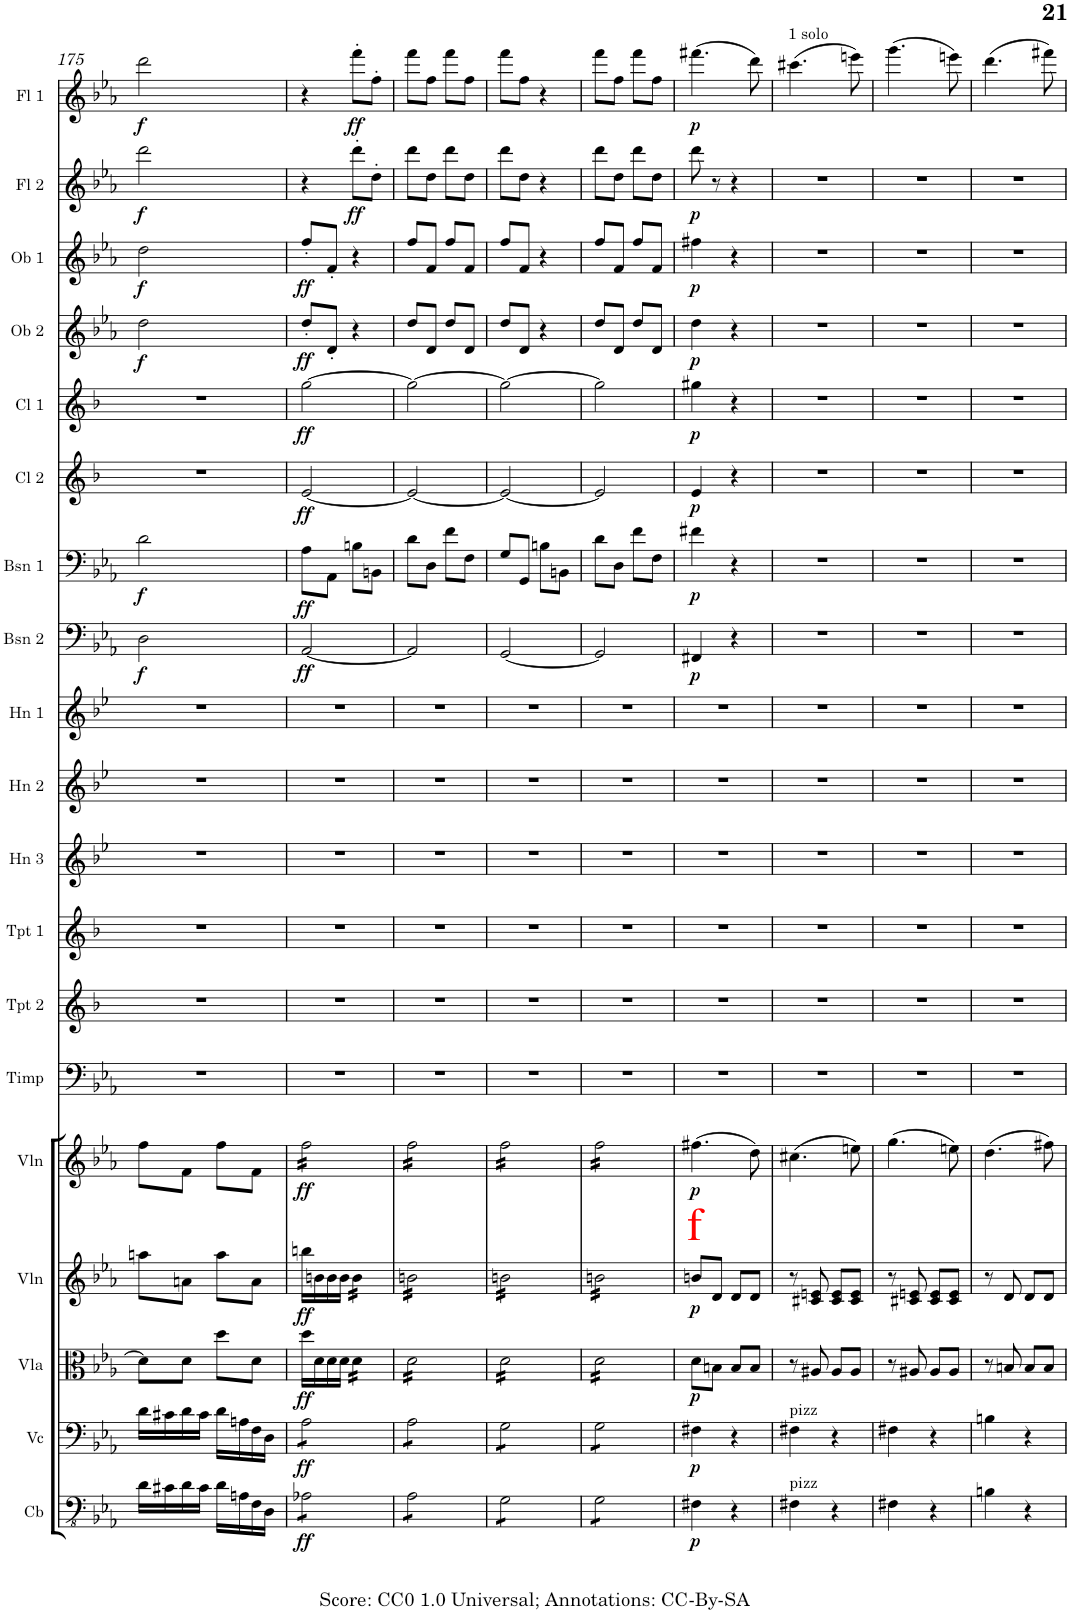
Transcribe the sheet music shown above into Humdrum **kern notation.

**kern	**dynam	**kern	**dynam	**kern	**dynam	**kern	**dynam	**kern	**text	**dynam	**kern	**kern	**kern	**kern	**kern	**kern	**kern	**dynam	**kern	**dynam	**kern	**dynam	**kern	**dynam	**kern	**dynam	**kern	**dynam	**kern	**dynam	**kern	**dynam
*part19	*part19	*part18	*part18	*part17	*part17	*part16	*part16	*part15	*part15	*part15	*part14	*part13	*part12	*part11	*part10	*part9	*part8	*part8	*part7	*part7	*part6	*part6	*part5	*part5	*part4	*part4	*part3	*part3	*part2	*part2	*part1	*part1
*staff19	*staff19	*staff18	*staff18	*staff17	*staff17	*staff16	*staff16	*staff15	*staff15	*staff15	*staff14	*staff13	*staff12	*staff11	*staff10	*staff9	*staff8	*staff8	*staff7	*staff7	*staff6	*staff6	*staff5	*staff5	*staff4	*staff4	*staff3	*staff3	*staff2	*staff2	*staff1	*staff1
*I"Contrabass	*	*I"Violoncello	*	*I"Viola	*	*I"Violin	*	*I"Violin	*	*	*I"Timpani	*I"Bb Trumpet 2	*I"Bb Trumpet 1	*I"F Horn 3	*I"F Horn 2	*I"F Horn 1	*I"Bassoon 2	*	*I"Bassoon 1	*	*I"Bb Clarinet 2	*	*I"Bb Clarinet 1	*	*I"Oboe 2	*	*I"Oboe 1	*	*I"Flute 2	*	*I"Flute 1	*
*I'Cb	*	*I'Vc	*	*I'Vla	*	*I'Vln	*	*I'Vln	*	*	*I'Timp	*I'Tpt 2	*I'Tpt 1	*I'Hn 3	*I'Hn 2	*I'Hn 1	*I'Bsn 2	*	*I'Bsn 1	*	*I'Cl 2	*	*I'Cl 1	*	*I'Ob 2	*	*I'Ob 1	*	*I'Fl 2	*	*I'Fl 1	*
!!LO:PB:g=z
*clefFv4	*	*clefF4	*	*clefC3	*	*clefG2	*	*clefG2	*	*	*clefF4	*clefG2	*clefG2	*clefG2	*clefG2	*clefG2	*clefF4	*	*clefF4	*	*clefG2	*	*clefG2	*	*clefG2	*	*clefG2	*	*clefG2	*	*clefG2	*
*	*	*	*	*	*	*	*	*	*	*	*	*Trd1c2	*Trd1c2	*Trd4c7	*Trd4c7	*Trd4c7	*	*	*	*	*Trd1c2	*	*Trd1c2	*	*	*	*	*	*	*	*	*
*k[b-e-a-]	*	*k[b-e-a-]	*	*k[b-e-a-]	*	*k[b-e-a-]	*	*k[b-e-a-]	*	*	*k[b-e-a-]	*k[b-]	*k[b-]	*k[b-e-]	*k[b-e-]	*k[b-e-]	*k[b-e-a-]	*	*k[b-e-a-]	*	*k[b-]	*	*k[b-]	*	*k[b-e-a-]	*	*k[b-e-a-]	*	*k[b-e-a-]	*	*k[b-e-a-]	*
*M2/4	*	*M2/4	*	*M2/4	*	*M2/4	*	*M2/4	*	*	*M2/4	*M2/4	*M2/4	*M2/4	*M2/4	*M2/4	*M2/4	*	*M2/4	*	*M2/4	*	*M2/4	*	*M2/4	*	*M2/4	*	*M2/4	*	*M2/4	*
=175	=175	=175	=175	=175	=175	=175	=175	=175	=175	=175	=175	=175	=175	=175	=175	=175	=175	=175	=175	=175	=175	=175	=175	=175	=175	=175	=175	=175	=175	=175	=175	=175
!	!	!	!	!	!	!	!	!	!	!	!	!	!	!	!	!	!	!LO:DY:b	!	!LO:DY:b	!	!	!	!	!	!LO:DY:b	!	!LO:DY:b	!	!LO:DY:b	!	!LO:DY:b
16D\LL	.	16d\LL	.	8d\L]	.	8aan\L	.	8ff\L	.	.	2r	2r	2r	2r	2r	2r	2D\	f	2d\	f	2r	.	2r	.	2dd\	f	2dd\	f	2ddd\	f	2ddd\	f
16C#X\	.	16c#X\	.	.	.	.	.	.	.	.	.	.	.	.	.	.	.	.	.	.	.	.	.	.	.	.	.	.	.	.	.	.
16D\	.	16d\	.	8d\J	.	8an\J	.	8f\J	.	.	.	.	.	.	.	.	.	.	.	.	.	.	.	.	.	.	.	.	.	.	.	.
16C#\JJ	.	16c#\JJ	.	.	.	.	.	.	.	.	.	.	.	.	.	.	.	.	.	.	.	.	.	.	.	.	.	.	.	.	.	.
16D\LL	.	16d\LL	.	8dd\L	.	8aa\L	.	8ff\L	.	.	.	.	.	.	.	.	.	.	.	.	.	.	.	.	.	.	.	.	.	.	.	.
16AAn\	.	16An\	.	.	.	.	.	.	.	.	.	.	.	.	.	.	.	.	.	.	.	.	.	.	.	.	.	.	.	.	.	.
16FF\	.	16F\	.	8d\J	.	8a\J	.	8f\J	.	.	.	.	.	.	.	.	.	.	.	.	.	.	.	.	.	.	.	.	.	.	.	.
16DD\JJ	.	16D\JJ	.	.	.	.	.	.	.	.	.	.	.	.	.	.	.	.	.	.	.	.	.	.	.	.	.	.	.	.	.	.
=176	=176	=176	=176	=176	=176	=176	=176	=176	=176	=176	=176	=176	=176	=176	=176	=176	=176	=176	=176	=176	=176	=176	=176	=176	=176	=176	=176	=176	=176	=176	=176	=176
!	!LO:DY:b	!	!LO:DY:b	!	!LO:DY:b	!	!LO:DY:b	!	!	!LO:DY:b	!	!	!	!	!	!	!	!LO:DY:b	!	!LO:DY:b	!	!LO:DY:b	!	!LO:DY:b	!	!LO:DY:b	!	!LO:DY:b	!	!	!	!
*tremolo	*	*	*	*	*	*	*	*	*	*	*	*	*	*	*	*	*	*	*	*	*	*	*	*	*	*	*	*	*	*	*	*
*	*	*tremolo	*	*	*	*	*	*	*	*	*	*	*	*	*	*	*	*	*	*	*	*	*	*	*	*	*	*	*	*	*	*
*	*	*	*	*	*	*	*	*tremolo	*	*	*	*	*	*	*	*	*	*	*	*	*	*	*	*	*	*	*	*	*	*	*	*
8AA-X\L	ff	8A-\L	ff	16dd\LL	ff	16bbn\LL	ff	16ff\LL	.	ff	2r	2r	2r	2r	2r	2r	[2AA-/	ff	8A-\L	ff	[2e/	ff	[2gg\	ff	8dd'/L	ff	8ff'/L	ff	4r	.	4r	.
.	.	.	.	16d\	.	16bn\	.	16ff\	.	.	.	.	.	.	.	.	.	.	.	.	.	.	.	.	.	.	.	.	.	.	.	.
8AA-X\	.	8A-\	.	16d\	.	16b\	.	16ff\	.	.	.	.	.	.	.	.	.	.	8AA-\J	.	.	.	.	.	8d'/J	.	8f'/J	.	.	.	.	.
.	.	.	.	16d\JJ	.	16b\JJ	.	16ff\	.	.	.	.	.	.	.	.	.	.	.	.	.	.	.	.	.	.	.	.	.	.	.	.
!	!	!	!	!	!	!	!	!	!	!	!	!	!	!	!	!	!	!	!	!	!	!	!	!	!	!	!	!	!	!LO:DY:b	!	!LO:DY:b
*	*	*	*	*tremolo	*	*	*	*	*	*	*	*	*	*	*	*	*	*	*	*	*	*	*	*	*	*	*	*	*	*	*	*
*	*	*	*	*	*	*tremolo	*	*	*	*	*	*	*	*	*	*	*	*	*	*	*	*	*	*	*	*	*	*	*	*	*	*
8AA-X\	.	8A-\	.	16d\LL	.	16b\LL	.	16ff\	.	.	.	.	.	.	.	.	.	.	8Bn\L	.	.	.	.	.	4r	.	4r	.	8ddd'\L	ff	8fff'\L	ff
.	.	.	.	16d\	.	16b\	.	16ff\	.	.	.	.	.	.	.	.	.	.	.	.	.	.	.	.	.	.	.	.	.	.	.	.
8AA-X\J	.	8A-\J	.	16d\	.	16b\	.	16ff\	.	.	.	.	.	.	.	.	.	.	8BBn\J	.	.	.	.	.	.	.	.	.	8dd'\J	.	8ff'\J	.
.	.	.	.	16d\JJ	.	16b\JJ	.	16ff\JJ	.	.	.	.	.	.	.	.	.	.	.	.	.	.	.	.	.	.	.	.	.	.	.	.
=177	=177	=177	=177	=177	=177	=177	=177	=177	=177	=177	=177	=177	=177	=177	=177	=177	=177	=177	=177	=177	=177	=177	=177	=177	=177	=177	=177	=177	=177	=177	=177	=177
8AA-\L	.	8A-\L	.	16d\LL	.	16bn\LL	.	16ff\LL	.	.	2r	2r	2r	2r	2r	2r	2AA-/]	.	8d\L	.	2e/_	.	2gg\_	.	8dd/L	.	8ff/L	.	8ddd\L	.	8fff\L	.
.	.	.	.	16d\	.	16bn\	.	16ff\	.	.	.	.	.	.	.	.	.	.	.	.	.	.	.	.	.	.	.	.	.	.	.	.
8AA-\	.	8A-\	.	16d\	.	16bn\	.	16ff\	.	.	.	.	.	.	.	.	.	.	8D\J	.	.	.	.	.	8d/J	.	8f/J	.	8dd\J	.	8ff\J	.
.	.	.	.	16d\	.	16bn\	.	16ff\	.	.	.	.	.	.	.	.	.	.	.	.	.	.	.	.	.	.	.	.	.	.	.	.
8AA-\	.	8A-\	.	16d\	.	16bn\	.	16ff\	.	.	.	.	.	.	.	.	.	.	8f\L	.	.	.	.	.	8dd/L	.	8ff/L	.	8ddd\L	.	8fff\L	.
.	.	.	.	16d\	.	16bn\	.	16ff\	.	.	.	.	.	.	.	.	.	.	.	.	.	.	.	.	.	.	.	.	.	.	.	.
8AA-\J	.	8A-\J	.	16d\	.	16bn\	.	16ff\	.	.	.	.	.	.	.	.	.	.	8F\J	.	.	.	.	.	8d/J	.	8f/J	.	8dd\J	.	8ff\J	.
.	.	.	.	16d\JJ	.	16bn\JJ	.	16ff\JJ	.	.	.	.	.	.	.	.	.	.	.	.	.	.	.	.	.	.	.	.	.	.	.	.
=178	=178	=178	=178	=178	=178	=178	=178	=178	=178	=178	=178	=178	=178	=178	=178	=178	=178	=178	=178	=178	=178	=178	=178	=178	=178	=178	=178	=178	=178	=178	=178	=178
8GG\L	.	8G\L	.	16d\LL	.	16bn\LL	.	16ff\LL	.	.	2r	2r	2r	2r	2r	2r	[2GG/	.	8G/L	.	2e/_	.	2gg\_	.	8dd/L	.	8ff/L	.	8ddd\L	.	8fff\L	.
.	.	.	.	16d\	.	16bn\	.	16ff\	.	.	.	.	.	.	.	.	.	.	.	.	.	.	.	.	.	.	.	.	.	.	.	.
8GG\	.	8G\	.	16d\	.	16bn\	.	16ff\	.	.	.	.	.	.	.	.	.	.	8GG/J	.	.	.	.	.	8d/J	.	8f/J	.	8dd\J	.	8ff\J	.
.	.	.	.	16d\	.	16bn\	.	16ff\	.	.	.	.	.	.	.	.	.	.	.	.	.	.	.	.	.	.	.	.	.	.	.	.
8GG\	.	8G\	.	16d\	.	16bn\	.	16ff\	.	.	.	.	.	.	.	.	.	.	8Bn\L	.	.	.	.	.	4r	.	4r	.	4r	.	4r	.
.	.	.	.	16d\	.	16bn\	.	16ff\	.	.	.	.	.	.	.	.	.	.	.	.	.	.	.	.	.	.	.	.	.	.	.	.
8GG\J	.	8G\J	.	16d\	.	16bn\	.	16ff\	.	.	.	.	.	.	.	.	.	.	8BBn\J	.	.	.	.	.	.	.	.	.	.	.	.	.
.	.	.	.	16d\JJ	.	16bn\JJ	.	16ff\JJ	.	.	.	.	.	.	.	.	.	.	.	.	.	.	.	.	.	.	.	.	.	.	.	.
=179	=179	=179	=179	=179	=179	=179	=179	=179	=179	=179	=179	=179	=179	=179	=179	=179	=179	=179	=179	=179	=179	=179	=179	=179	=179	=179	=179	=179	=179	=179	=179	=179
8GG\L	.	8G\L	.	16d\LL	.	16bn\LL	.	16ff\LL	.	.	2r	2r	2r	2r	2r	2r	2GG/]	.	8d\L	.	2e/]	.	2gg\]	.	8dd/L	.	8ff/L	.	8ddd\L	.	8fff\L	.
.	.	.	.	16d\	.	16bn\	.	16ff\	.	.	.	.	.	.	.	.	.	.	.	.	.	.	.	.	.	.	.	.	.	.	.	.
8GG\	.	8G\	.	16d\	.	16bn\	.	16ff\	.	.	.	.	.	.	.	.	.	.	8D\J	.	.	.	.	.	8d/J	.	8f/J	.	8dd\J	.	8ff\J	.
.	.	.	.	16d\	.	16bn\	.	16ff\	.	.	.	.	.	.	.	.	.	.	.	.	.	.	.	.	.	.	.	.	.	.	.	.
8GG\	.	8G\	.	16d\	.	16bn\	.	16ff\	.	.	.	.	.	.	.	.	.	.	8f\L	.	.	.	.	.	8dd/L	.	8ff/L	.	8ddd\L	.	8fff\L	.
.	.	.	.	16d\	.	16bn\	.	16ff\	.	.	.	.	.	.	.	.	.	.	.	.	.	.	.	.	.	.	.	.	.	.	.	.
8GG\J	.	8G\J	.	16d\	.	16bn\	.	16ff\	.	.	.	.	.	.	.	.	.	.	8F\J	.	.	.	.	.	8d/J	.	8f/J	.	8dd\J	.	8ff\J	.
*	*	*Xtremolo	*	*	*	*	*	*	*	*	*	*	*	*	*	*	*	*	*	*	*	*	*	*	*	*	*	*	*	*	*	*
*Xtremolo	*	*	*	*	*	*	*	*	*	*	*	*	*	*	*	*	*	*	*	*	*	*	*	*	*	*	*	*	*	*	*	*
.	.	.	.	16d\JJ	.	16bn\JJ	.	16ff\JJ	.	.	.	.	.	.	.	.	.	.	.	.	.	.	.	.	.	.	.	.	.	.	.	.
*	*	*	*	*	*	*	*	*Xtremolo	*	*	*	*	*	*	*	*	*	*	*	*	*	*	*	*	*	*	*	*	*	*	*	*
*	*	*	*	*	*	*Xtremolo	*	*	*	*	*	*	*	*	*	*	*	*	*	*	*	*	*	*	*	*	*	*	*	*	*	*
*	*	*	*	*Xtremolo	*	*	*	*	*	*	*	*	*	*	*	*	*	*	*	*	*	*	*	*	*	*	*	*	*	*	*	*
=180	=180	=180	=180	=180	=180	=180	=180	=180	=180	=180	=180	=180	=180	=180	=180	=180	=180	=180	=180	=180	=180	=180	=180	=180	=180	=180	=180	=180	=180	=180	=180	=180
!	!LO:DY:b	!	!LO:DY:b	!	!LO:DY:b	!	!LO:DY:b	!	!LO:LY:b:color=#FF0000	!LO:DY:b	!	!	!	!	!	!	!	!LO:DY:b	!	!LO:DY:b	!	!LO:DY:b	!	!LO:DY:b	!	!LO:DY:b	!	!LO:DY:b	!	!LO:DY:b	!	!LO:DY:b
4FF#X\	p	4F#X\	p	8d\L	p	8bn/L	p	(4.ff#X\	f	p	2r	2r	2r	2r	2r	2r	4FF#X/	p	4f#X\	p	4e/	p	4gg#X\	p	4dd\	p	4ff#X\	p	8ddd\	p	(4.fff#X\	p
.	.	.	.	8Bn\J	.	8d/J	.	.	.	.	.	.	.	.	.	.	.	.	.	.	.	.	.	.	.	.	.	.	8r	.	.	.
4r	.	4r	.	8B/L	.	8d/L	.	.	.	.	.	.	.	.	.	.	4r	.	4r	.	4r	.	4r	.	4r	.	4r	.	4r	.	.	.
.	.	.	.	8B/J	.	8d/J	.	8dd\)	.	.	.	.	.	.	.	.	.	.	.	.	.	.	.	.	.	.	.	.	.	.	8ddd\)	.
=181	=181	=181	=181	=181	=181	=181	=181	=181	=181	=181	=181	=181	=181	=181	=181	=181	=181	=181	=181	=181	=181	=181	=181	=181	=181	=181	=181	=181	=181	=181	=181	=181
!	!	!	!	!	!	!	!	!	!	!	!	!	!	!	!	!	!	!	!	!	!	!	!	!	!	!	!	!	!	!	!LO:TX:a:t=1 solo	!
!	!	!LO:TX:a:t=pizz	!	!	!	!	!	!	!	!	!	!	!	!	!	!	!	!	!	!	!	!	!	!	!	!	!	!	!	!	!	!
!LO:TX:a:t=pizz	!	!	!	!	!	!	!	!	!	!	!	!	!	!	!	!	!	!	!	!	!	!	!	!	!	!	!	!	!	!	!	!
4FF#X\	.	4F#X\	.	8r	.	8r	.	(4.cc#X\	.	.	2r	2r	2r	2r	2r	2r	2r	.	2r	.	2r	.	2r	.	2r	.	2r	.	2r	.	(4.ccc#X\	.
.	.	.	.	8A#X/	.	8c#X/ 8en/	.	.	.	.	.	.	.	.	.	.	.	.	.	.	.	.	.	.	.	.	.	.	.	.	.	.
4r	.	4r	.	8A#/L	.	8c#/ 8e/L	.	.	.	.	.	.	.	.	.	.	.	.	.	.	.	.	.	.	.	.	.	.	.	.	.	.
.	.	.	.	8A#/J	.	8c#/ 8e/J	.	8een\)	.	.	.	.	.	.	.	.	.	.	.	.	.	.	.	.	.	.	.	.	.	.	8eeen\)	.
=182	=182	=182	=182	=182	=182	=182	=182	=182	=182	=182	=182	=182	=182	=182	=182	=182	=182	=182	=182	=182	=182	=182	=182	=182	=182	=182	=182	=182	=182	=182	=182	=182
4FF#X\	.	4F#X\	.	8r	.	8r	.	(4.gg\	.	.	2r	2r	2r	2r	2r	2r	2r	.	2r	.	2r	.	2r	.	2r	.	2r	.	2r	.	(4.ggg\	.
.	.	.	.	8A#X/	.	8c#X/ 8en/	.	.	.	.	.	.	.	.	.	.	.	.	.	.	.	.	.	.	.	.	.	.	.	.	.	.
4r	.	4r	.	8A#/L	.	8c#/ 8e/L	.	.	.	.	.	.	.	.	.	.	.	.	.	.	.	.	.	.	.	.	.	.	.	.	.	.
.	.	.	.	8A#/J	.	8c#/ 8e/J	.	8een\)	.	.	.	.	.	.	.	.	.	.	.	.	.	.	.	.	.	.	.	.	.	.	8eeen\)	.
=183	=183	=183	=183	=183	=183	=183	=183	=183	=183	=183	=183	=183	=183	=183	=183	=183	=183	=183	=183	=183	=183	=183	=183	=183	=183	=183	=183	=183	=183	=183	=183	=183
4BBn\	.	4Bn\	.	8r	.	8r	.	(4.dd\	.	.	2r	2r	2r	2r	2r	2r	2r	.	2r	.	2r	.	2r	.	2r	.	2r	.	2r	.	(4.ddd\	.
.	.	.	.	8Bn/	.	8d/	.	.	.	.	.	.	.	.	.	.	.	.	.	.	.	.	.	.	.	.	.	.	.	.	.	.
4r	.	4r	.	8B/L	.	8d/L	.	.	.	.	.	.	.	.	.	.	.	.	.	.	.	.	.	.	.	.	.	.	.	.	.	.
.	.	.	.	8B/J	.	8d/J	.	8ff#X\)	.	.	.	.	.	.	.	.	.	.	.	.	.	.	.	.	.	.	.	.	.	.	8fff#X\)	.
=	=	=	=	=	=	=	=	=	=	=	=	=	=	=	=	=	=	=	=	=	=	=	=	=	=	=	=	=	=	=	=	=
*-	*-	*-	*-	*-	*-	*-	*-	*-	*-	*-	*-	*-	*-	*-	*-	*-	*-	*-	*-	*-	*-	*-	*-	*-	*-	*-	*-	*-	*-	*-	*-	*-
